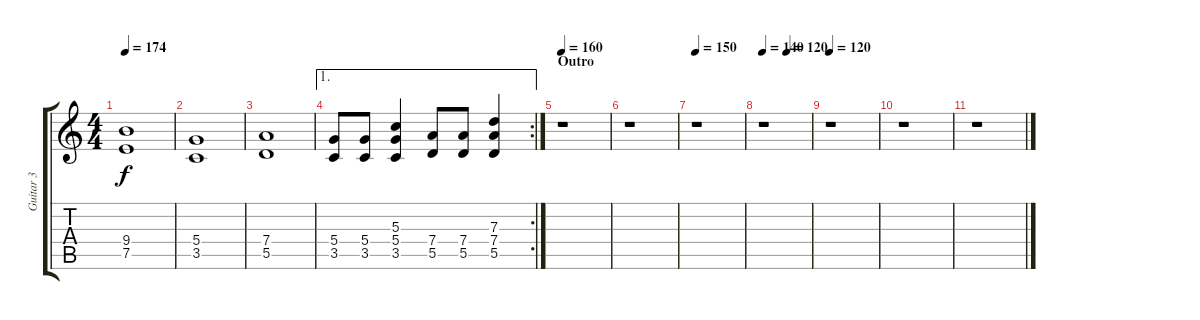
\track ("Guitar 3" "Guitar 3") {instrument distortionguitar}
\staff {score tabs}
\tuning (E4 B3 G3 D3 A2 E2) {hide}
\ts (4 4)
\tempo 174
\clef g2
\ks c
(9.4 7.5).1{dy f} |
(5.4 3.5).1 |
(7.4 5.5).1 |
\ae 1
\rc 2
(5.4 3.5).8 (5.4 3.5).8 (5.3 5.4 3.5).4 (7.4 5.5).8 (7.4 5.5).8 (7.3 7.4 5.5).4 |
\section ("" "Outro")
\tempo 160
r.1 |
r.1 |
\tempo 150
r.1 |
\tempo 140
\tempo (120 0.5)
r.1 |
\tempo 120
r.1 |
r.1 |
r.1
